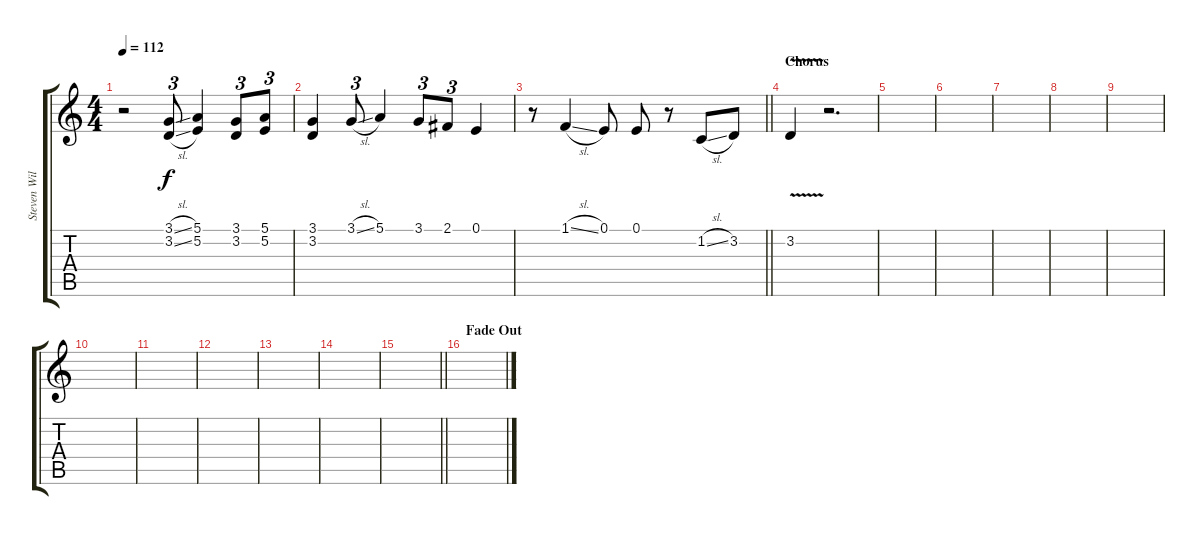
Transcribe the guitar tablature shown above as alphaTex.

\track ("Steven Wilson - Vocal Harmonies" "Steven Wil") {instrument flute}
\staff {score tabs}
\tuning (E4 B3 G3 D3 A2 E2) {hide}
\ts (4 4)
\tempo 112
\clef g2
\ks c
r.2{dy f} (3.1{sl} 3.2{sl}).8{tu (3 2)} (5.1 5.2).4 (3.1 3.2).8{tu (3 2)} (5.1 5.2).8{tu (3 2)} |
(3.1 3.2).4 3.1{sl}.8{tu (3 2)} 5.1.4 3.1.8{tu (3 2)} 2.1.8{tu (3 2)} 0.1.4 |
\barLineRight lightlight
r.8 1.1{sl}.4 0.1.8 0.1.8 r.8 1.2{sl}.8 3.2.8 |
\section ("" "Chorus")
3.2{v}.4 r.2{d} |
|
|
|
|
|
|
|
|
|
|
\barLineRight lightlight
|
\section ("" "Fade Out")
